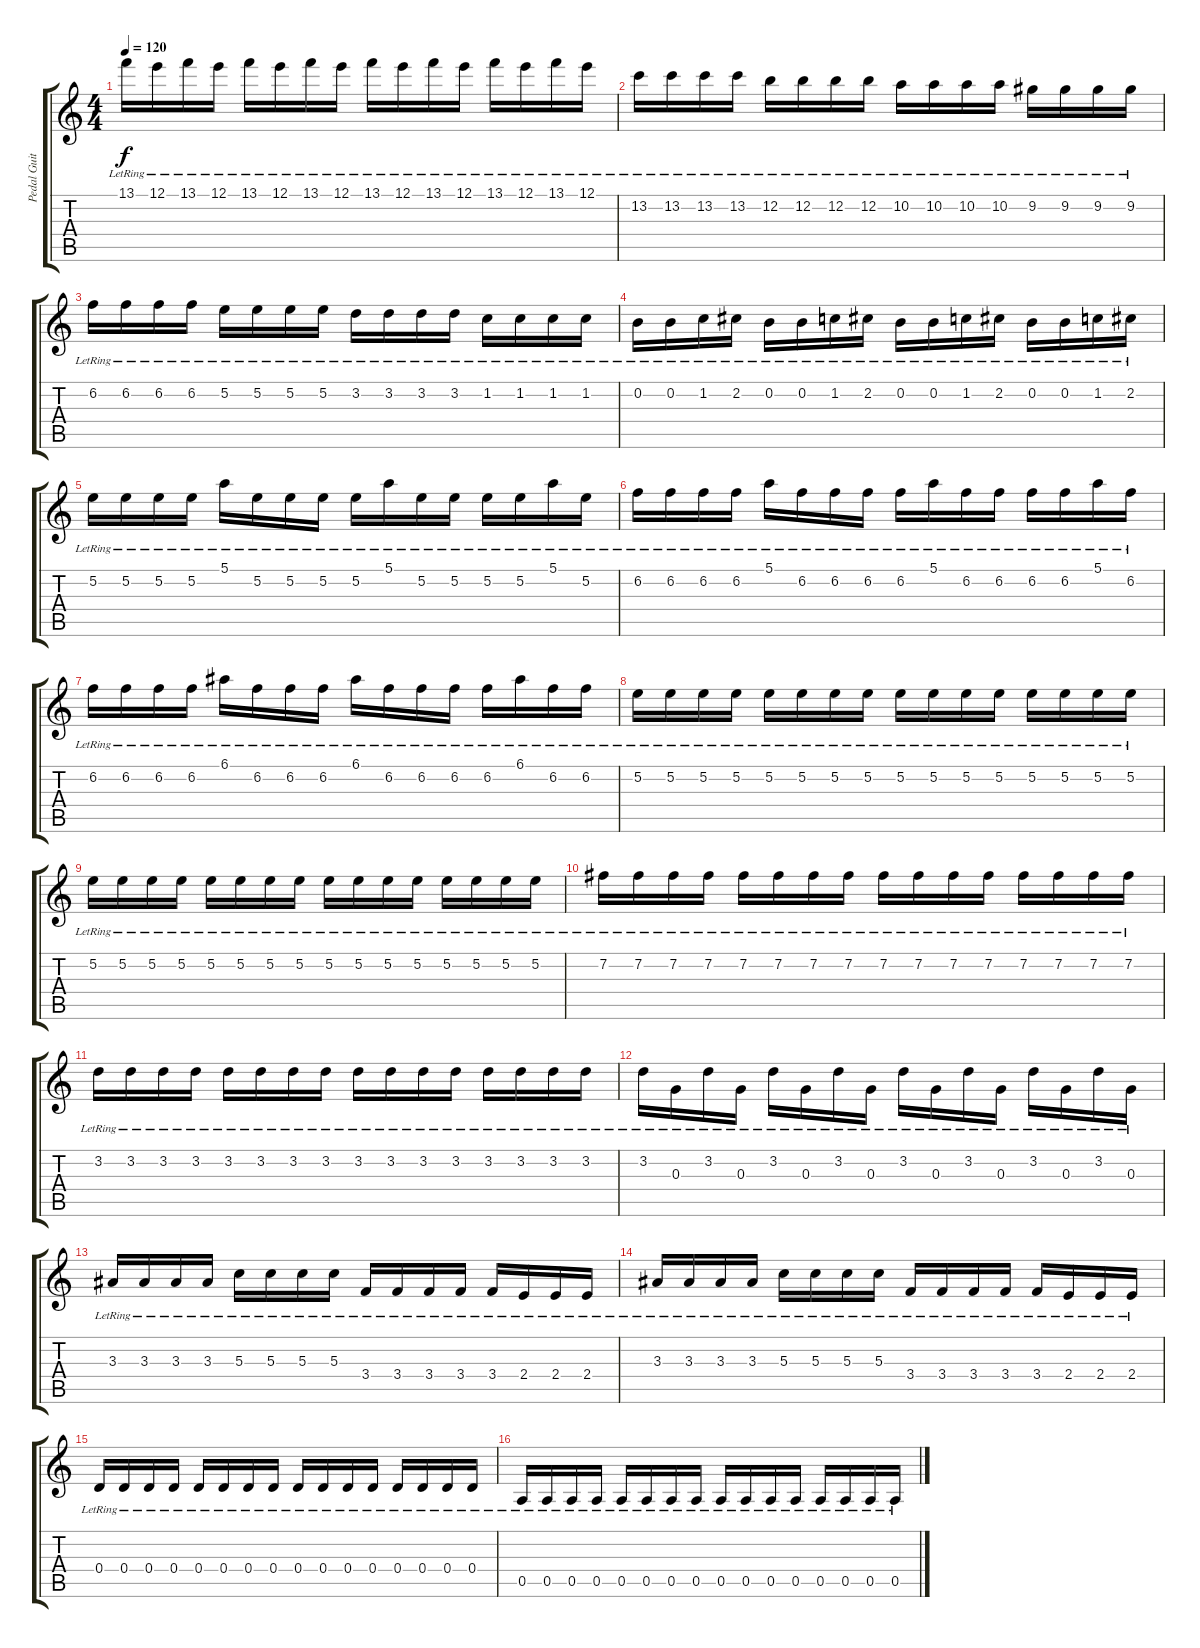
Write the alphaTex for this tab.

\track ("Pedal Guitar" "Pedal Guit") {instrument overdrivenguitar}
\staff {score tabs}
\tuning (E4 B3 G3 D3 A2 E2) {hide}
\ts (4 4)
\tempo 120
\clef g2
\ks c
13.1{lr}.16{dy f} 12.1{lr}.16 13.1{lr}.16 12.1{lr}.16 13.1{lr}.16 12.1{lr}.16 13.1{lr}.16 12.1{lr}.16 13.1{lr}.16 12.1{lr}.16 13.1{lr}.16 12.1{lr}.16 13.1{lr}.16 12.1{lr}.16 13.1{lr}.16 12.1{lr}.16 |
13.2{lr}.16 13.2{lr}.16 13.2{lr}.16 13.2{lr}.16 12.2{lr}.16 12.2{lr}.16 12.2{lr}.16 12.2{lr}.16 10.2{lr}.16 10.2{lr}.16 10.2{lr}.16 10.2{lr}.16 9.2{lr}.16 9.2{lr}.16 9.2{lr}.16 9.2{lr}.16 |
6.2{lr}.16 6.2{lr}.16 6.2{lr}.16 6.2{lr}.16 5.2{lr}.16 5.2{lr}.16 5.2{lr}.16 5.2{lr}.16 3.2{lr}.16 3.2{lr}.16 3.2{lr}.16 3.2{lr}.16 1.2{lr}.16 1.2{lr}.16 1.2{lr}.16 1.2{lr}.16 |
0.2{lr}.16 0.2{lr}.16 1.2{lr}.16 2.2{lr}.16 0.2{lr}.16 0.2{lr}.16 1.2{lr}.16 2.2{lr}.16 0.2{lr}.16 0.2{lr}.16 1.2{lr}.16 2.2{lr}.16 0.2{lr}.16 0.2{lr}.16 1.2{lr}.16 2.2{lr}.16 |
5.2{lr}.16 5.2{lr}.16 5.2{lr}.16 5.2{lr}.16 5.1{lr}.16 5.2{lr}.16 5.2{lr}.16 5.2{lr}.16 5.2{lr}.16 5.1{lr}.16 5.2{lr}.16 5.2{lr}.16 5.2{lr}.16 5.2{lr}.16 5.1{lr}.16 5.2{lr}.16 |
6.2{lr}.16 6.2{lr}.16 6.2{lr}.16 6.2{lr}.16 5.1{lr}.16 6.2{lr}.16 6.2{lr}.16 6.2{lr}.16 6.2{lr}.16 5.1{lr}.16 6.2{lr}.16 6.2{lr}.16 6.2{lr}.16 6.2{lr}.16 5.1{lr}.16 6.2{lr}.16 |
6.2{lr}.16 6.2{lr}.16 6.2{lr}.16 6.2{lr}.16 6.1{lr}.16 6.2{lr}.16 6.2{lr}.16 6.2{lr}.16 6.1{lr}.16 6.2{lr}.16 6.2{lr}.16 6.2{lr}.16 6.2{lr}.16 6.1{lr}.16 6.2{lr}.16 6.2{lr}.16 |
5.2{lr}.16 5.2{lr}.16 5.2{lr}.16 5.2{lr}.16 5.2{lr}.16 5.2{lr}.16 5.2{lr}.16 5.2{lr}.16 5.2{lr}.16 5.2{lr}.16 5.2{lr}.16 5.2{lr}.16 5.2{lr}.16 5.2{lr}.16 5.2{lr}.16 5.2{lr}.16 |
5.2{lr}.16 5.2{lr}.16 5.2{lr}.16 5.2{lr}.16 5.2{lr}.16 5.2{lr}.16 5.2{lr}.16 5.2{lr}.16 5.2{lr}.16 5.2{lr}.16 5.2{lr}.16 5.2{lr}.16 5.2{lr}.16 5.2{lr}.16 5.2{lr}.16 5.2{lr}.16 |
7.2{lr}.16 7.2{lr}.16 7.2{lr}.16 7.2{lr}.16 7.2{lr}.16 7.2{lr}.16 7.2{lr}.16 7.2{lr}.16 7.2{lr}.16 7.2{lr}.16 7.2{lr}.16 7.2{lr}.16 7.2{lr}.16 7.2{lr}.16 7.2{lr}.16 7.2{lr}.16 |
3.2{lr}.16 3.2{lr}.16 3.2{lr}.16 3.2{lr}.16 3.2{lr}.16 3.2{lr}.16 3.2{lr}.16 3.2{lr}.16 3.2{lr}.16 3.2{lr}.16 3.2{lr}.16 3.2{lr}.16 3.2{lr}.16 3.2{lr}.16 3.2{lr}.16 3.2{lr}.16 |
3.2{lr}.16 0.3{lr}.16 3.2{lr}.16 0.3{lr}.16 3.2{lr}.16 0.3{lr}.16 3.2{lr}.16 0.3{lr}.16 3.2{lr}.16 0.3{lr}.16 3.2{lr}.16 0.3{lr}.16 3.2{lr}.16 0.3{lr}.16 3.2{lr}.16 0.3{lr}.16 |
3.3{lr}.16 3.3{lr}.16 3.3{lr}.16 3.3{lr}.16 5.3{lr}.16 5.3{lr}.16 5.3{lr}.16 5.3{lr}.16 3.4{lr}.16 3.4{lr}.16 3.4{lr}.16 3.4{lr}.16 3.4{lr}.16 2.4{lr}.16 2.4{lr}.16 2.4{lr}.16 |
3.3{lr}.16 3.3{lr}.16 3.3{lr}.16 3.3{lr}.16 5.3{lr}.16 5.3{lr}.16 5.3{lr}.16 5.3{lr}.16 3.4{lr}.16 3.4{lr}.16 3.4{lr}.16 3.4{lr}.16 3.4{lr}.16 2.4{lr}.16 2.4{lr}.16 2.4{lr}.16 |
0.4{lr}.16 0.4{lr}.16 0.4{lr}.16 0.4{lr}.16 0.4{lr}.16 0.4{lr}.16 0.4{lr}.16 0.4{lr}.16 0.4{lr}.16 0.4{lr}.16 0.4{lr}.16 0.4{lr}.16 0.4{lr}.16 0.4{lr}.16 0.4{lr}.16 0.4{lr}.16 |
0.5{lr}.16 0.5{lr}.16 0.5{lr}.16 0.5{lr}.16 0.5{lr}.16 0.5{lr}.16 0.5{lr}.16 0.5{lr}.16 0.5{lr}.16 0.5{lr}.16 0.5{lr}.16 0.5{lr}.16 0.5{lr}.16 0.5{lr}.16 0.5{lr}.16 0.5{lr}.16
